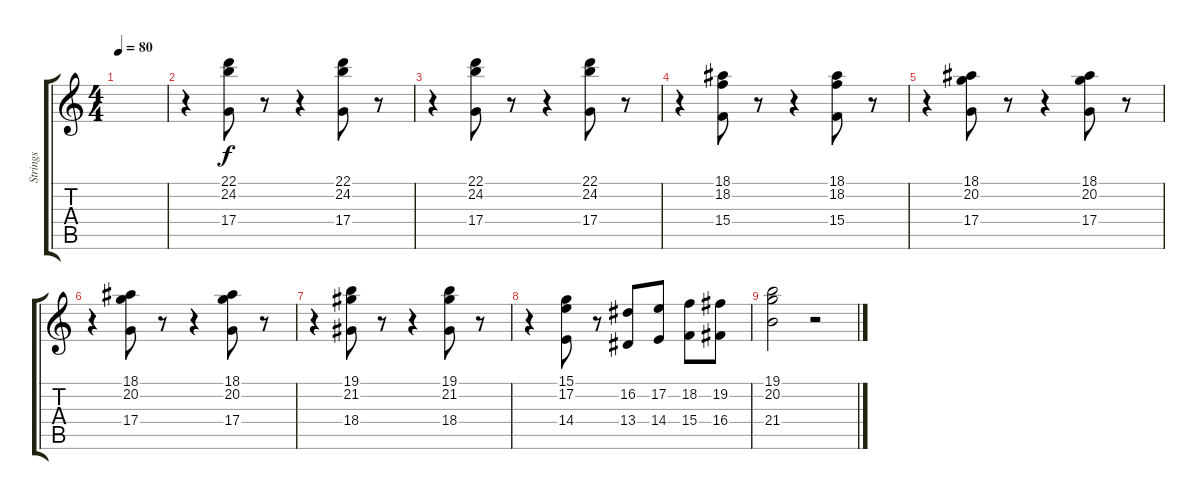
\track ("Strings" "Strings") {instrument stringensemble1}
\staff {score tabs}
\tuning (E4 B3 G3 D3 A2 E2) {hide}
\ts (4 4)
\tempo 80
\clef g2
\ks c
|
r.4 (22.1 24.2 17.4).8 r.8 r.4 (22.1 24.2 17.4).8 r.8 |
r.4 (22.1 24.2 17.4).8 r.8 r.4 (22.1 24.2 17.4).8 r.8 |
r.4 (18.1 18.2 15.4).8 r.8 r.4 (18.1 18.2 15.4).8 r.8 |
r.4 (18.1 20.2 17.4).8 r.8 r.4 (18.1 20.2 17.4).8 r.8 |
r.4 (18.1 20.2 17.4).8 r.8 r.4 (18.1 20.2 17.4).8 r.8 |
r.4 (19.1 21.2 18.4).8 r.8 r.4 (19.1 21.2 18.4).8 r.8 |
r.4 (15.1 17.2 14.4).8 r.8 (16.2 13.4).8 (17.2 14.4).8 (18.2 15.4).8 (19.2 16.4).8 |
(19.1 20.2 21.4).2 r.2
